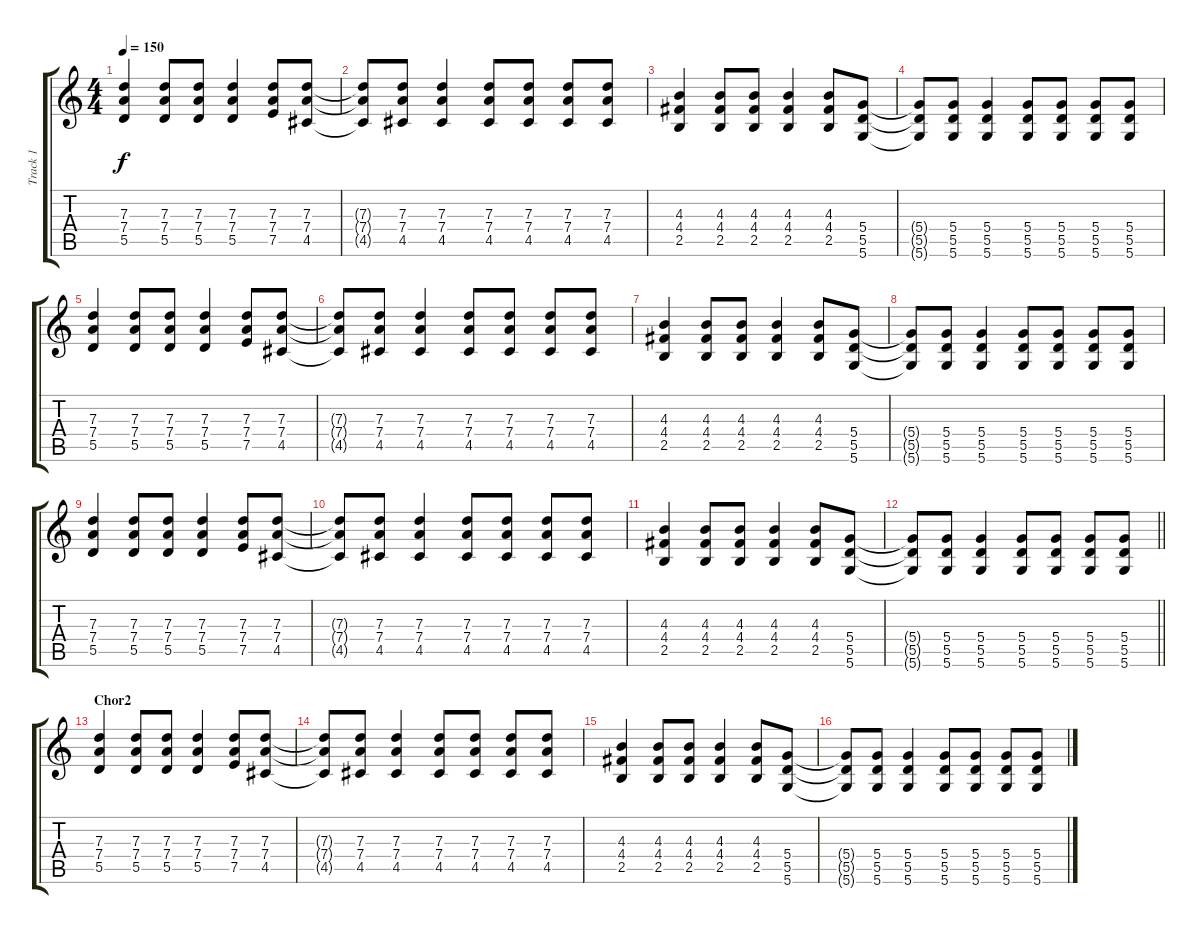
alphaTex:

\track ("Track 1" "Track 1") {instrument electricguitarclean}
\staff {score tabs}
\tuning (E4 B3 G3 D3 A2 D2) {hide}
\ts (4 4)
\tempo 150
\clef g2
\ks c
(7.3 7.4 5.5).4{dy f} (7.3 7.4 5.5).8 (7.3 7.4 5.5).8 (7.3 7.4 5.5).4 (7.3 7.4 7.5).8 (7.3 7.4 4.5).8 |
(7.3{t} 7.4{t} 4.5{t}).8 (7.3 7.4 4.5).8 (7.3 7.4 4.5).4 (7.3 7.4 4.5).8 (7.3 7.4 4.5).8 (7.3 7.4 4.5).8 (7.3 7.4 4.5).8 |
(4.3 4.4 2.5).4 (4.3 4.4 2.5).8 (4.3 4.4 2.5).8 (4.3 4.4 2.5).4 (4.3 4.4 2.5).8 (5.4 5.5 5.6).8 |
(5.4{t} 5.5{t} 5.6{t}).8 (5.4 5.5 5.6).8 (5.4 5.5 5.6).4 (5.4 5.5 5.6).8 (5.4 5.5 5.6).8 (5.4 5.5 5.6).8 (5.4 5.5 5.6).8 |
(7.3 7.4 5.5).4 (7.3 7.4 5.5).8 (7.3 7.4 5.5).8 (7.3 7.4 5.5).4 (7.3 7.4 7.5).8 (7.3 7.4 4.5).8 |
(7.3{t} 7.4{t} 4.5{t}).8 (7.3 7.4 4.5).8 (7.3 7.4 4.5).4 (7.3 7.4 4.5).8 (7.3 7.4 4.5).8 (7.3 7.4 4.5).8 (7.3 7.4 4.5).8 |
(4.3 4.4 2.5).4 (4.3 4.4 2.5).8 (4.3 4.4 2.5).8 (4.3 4.4 2.5).4 (4.3 4.4 2.5).8 (5.4 5.5 5.6).8 |
(5.4{t} 5.5{t} 5.6{t}).8 (5.4 5.5 5.6).8 (5.4 5.5 5.6).4 (5.4 5.5 5.6).8 (5.4 5.5 5.6).8 (5.4 5.5 5.6).8 (5.4 5.5 5.6).8 |
(7.3 7.4 5.5).4 (7.3 7.4 5.5).8 (7.3 7.4 5.5).8 (7.3 7.4 5.5).4 (7.3 7.4 7.5).8 (7.3 7.4 4.5).8 |
(7.3{t} 7.4{t} 4.5{t}).8 (7.3 7.4 4.5).8 (7.3 7.4 4.5).4 (7.3 7.4 4.5).8 (7.3 7.4 4.5).8 (7.3 7.4 4.5).8 (7.3 7.4 4.5).8 |
(4.3 4.4 2.5).4 (4.3 4.4 2.5).8 (4.3 4.4 2.5).8 (4.3 4.4 2.5).4 (4.3 4.4 2.5).8 (5.4 5.5 5.6).8 |
\barLineRight lightlight
(5.4{t} 5.5{t} 5.6{t}).8 (5.4 5.5 5.6).8 (5.4 5.5 5.6).4 (5.4 5.5 5.6).8 (5.4 5.5 5.6).8 (5.4 5.5 5.6).8 (5.4 5.5 5.6).8 |
\section ("" "Chor2")
(7.3 7.4 5.5).4{instrument distortionguitar} (7.3 7.4 5.5).8 (7.3 7.4 5.5).8 (7.3 7.4 5.5).4 (7.3 7.4 7.5).8 (7.3 7.4 4.5).8 |
(7.3{t} 7.4{t} 4.5{t}).8 (7.3 7.4 4.5).8 (7.3 7.4 4.5).4 (7.3 7.4 4.5).8 (7.3 7.4 4.5).8 (7.3 7.4 4.5).8 (7.3 7.4 4.5).8 |
(4.3 4.4 2.5).4 (4.3 4.4 2.5).8 (4.3 4.4 2.5).8 (4.3 4.4 2.5).4 (4.3 4.4 2.5).8 (5.4 5.5 5.6).8 |
(5.4{t} 5.5{t} 5.6{t}).8 (5.4 5.5 5.6).8 (5.4 5.5 5.6).4 (5.4 5.5 5.6).8 (5.4 5.5 5.6).8 (5.4 5.5 5.6).8 (5.4 5.5 5.6).8
